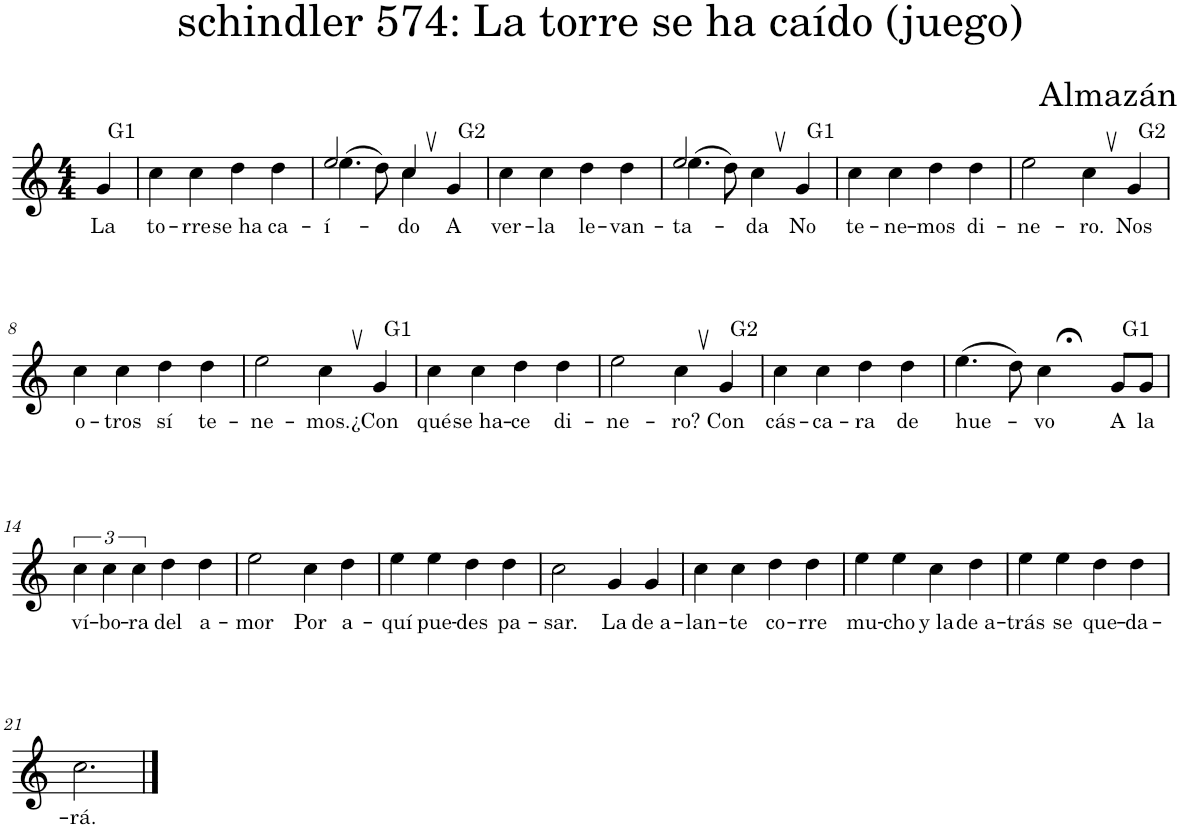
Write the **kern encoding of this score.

**kern	**text
*part1	*part1
*staff1	*staff1
*I"Piano	*
*I'Pno.	*
*clefG2	*
*k[]	*
*M4/4	*
=1	=1
!LO:TX:a:t=G1	!
!	!LO:LY:b
4g/	La
=2	=2
!	!LO:LY:b
4cc\	to-
!	!LO:LY:b
4cc\	-rre
!	!LO:LY:b
4dd\	se ha
!	!LO:LY:b
4dd\	ca-
=3	=3
!	!LO:LY:b
*^	*
(>4.ee\	2ee/	-í-
8dd\)	.	.
!	!	!LO:LY:b
4cc,\	4cc/	-do
!LO:TX:a:t=G2	!	!
!	!	!LO:LY:b
4g/	4ryy	A
=4	=4	=4
!	!	!LO:LY:b
*v	*v	*
4cc\	ver-
!	!LO:LY:b
4cc\	-la
!	!LO:LY:b
4dd\	le-
!	!LO:LY:b
4dd\	-van-
=5	=5
!	!LO:LY:b
*^	*
(>4.ee\	2ee/	-ta-
8dd\)	.	.
!	!	!LO:LY:b
4cc,\	2ryy	-da
!LO:TX:a:t=G1	!	!
!	!	!LO:LY:b
4g/	.	No
*v	*v	*
=6	=6
!	!LO:LY:b
4cc\	te-
!	!LO:LY:b
4cc\	-ne-
!	!LO:LY:b
4dd\	-mos
!	!LO:LY:b
4dd\	di-
=7	=7
!	!LO:LY:b
2ee\	-ne-
!	!LO:LY:b
4cc,\	-ro.
!LO:TX:a:t=G2	!
!	!LO:LY:b
4g/	Nos
!!LO:LB:g=z
=8	=8
!	!LO:LY:b
4cc\	o-
!	!LO:LY:b
4cc\	-tros
!	!LO:LY:b
4dd\	sí
!	!LO:LY:b
4dd\	te-
=9	=9
!	!LO:LY:b
2ee\	-ne-
!	!LO:LY:b
4cc,\	-mos.
!LO:TX:a:t=G1	!
!	!LO:LY:b
4g/	¿Con
=10	=10
!	!LO:LY:b
4cc\	qué
!	!LO:LY:b
4cc\	se ha-
!	!LO:LY:b
4dd\	-ce
!	!LO:LY:b
4dd\	di-
=11	=11
!	!LO:LY:b
2ee\	-ne-
!	!LO:LY:b
4cc,\	-ro?
!LO:TX:a:t=G2	!
!	!LO:LY:b
4g/	Con
=12	=12
!	!LO:LY:b
4cc\	cás-
!	!LO:LY:b
4cc\	-ca-
!	!LO:LY:b
4dd\	-ra
!	!LO:LY:b
4dd\	de
=13	=13
!	!LO:LY:b
(4.ee\	hue-
8dd\)	.
!	!LO:LY:b
4cc;<\	-vo
!LO:TX:a:t=G1	!
!	!LO:LY:b
8g/L	A
!	!LO:LY:b
8g/J	la
!!LO:LB:g=z
=14	=14
!	!LO:LY:b
6cc\	ví-
!	!LO:LY:b
6cc\	-bo-
!	!LO:LY:b
6cc\	-ra
!	!LO:LY:b
4dd\	del
!	!LO:LY:b
4dd\	a-
=15	=15
!	!LO:LY:b
2ee\	-mor
!	!LO:LY:b
4cc\	Por
!	!LO:LY:b
4dd\	a-
=16	=16
!	!LO:LY:b
4ee\	-quí
!	!LO:LY:b
4ee\	pue-
!	!LO:LY:b
4dd\	-des
!	!LO:LY:b
4dd\	pa-
=17	=17
!	!LO:LY:b
2cc\	-sar.
!	!LO:LY:b
4g/	La
!	!LO:LY:b
4g/	de a-
=18	=18
!	!LO:LY:b
4cc\	-lan-
!	!LO:LY:b
4cc\	-te
!	!LO:LY:b
4dd\	co-
!	!LO:LY:b
4dd\	-rre
=19	=19
!	!LO:LY:b
4ee\	mu-
!	!LO:LY:b
4ee\	-cho
!	!LO:LY:b
4cc\	y la
!	!LO:LY:b
4dd\	de a-
=20	=20
!	!LO:LY:b
4ee\	-trás
!	!LO:LY:b
4ee\	se
!	!LO:LY:b
4dd\	que-
!	!LO:LY:b
4dd\	-da-
!!LO:LB:g=z
=21	=21
!	!LO:LY:b
2.cc\	-rá.
==	==
*-	*-
